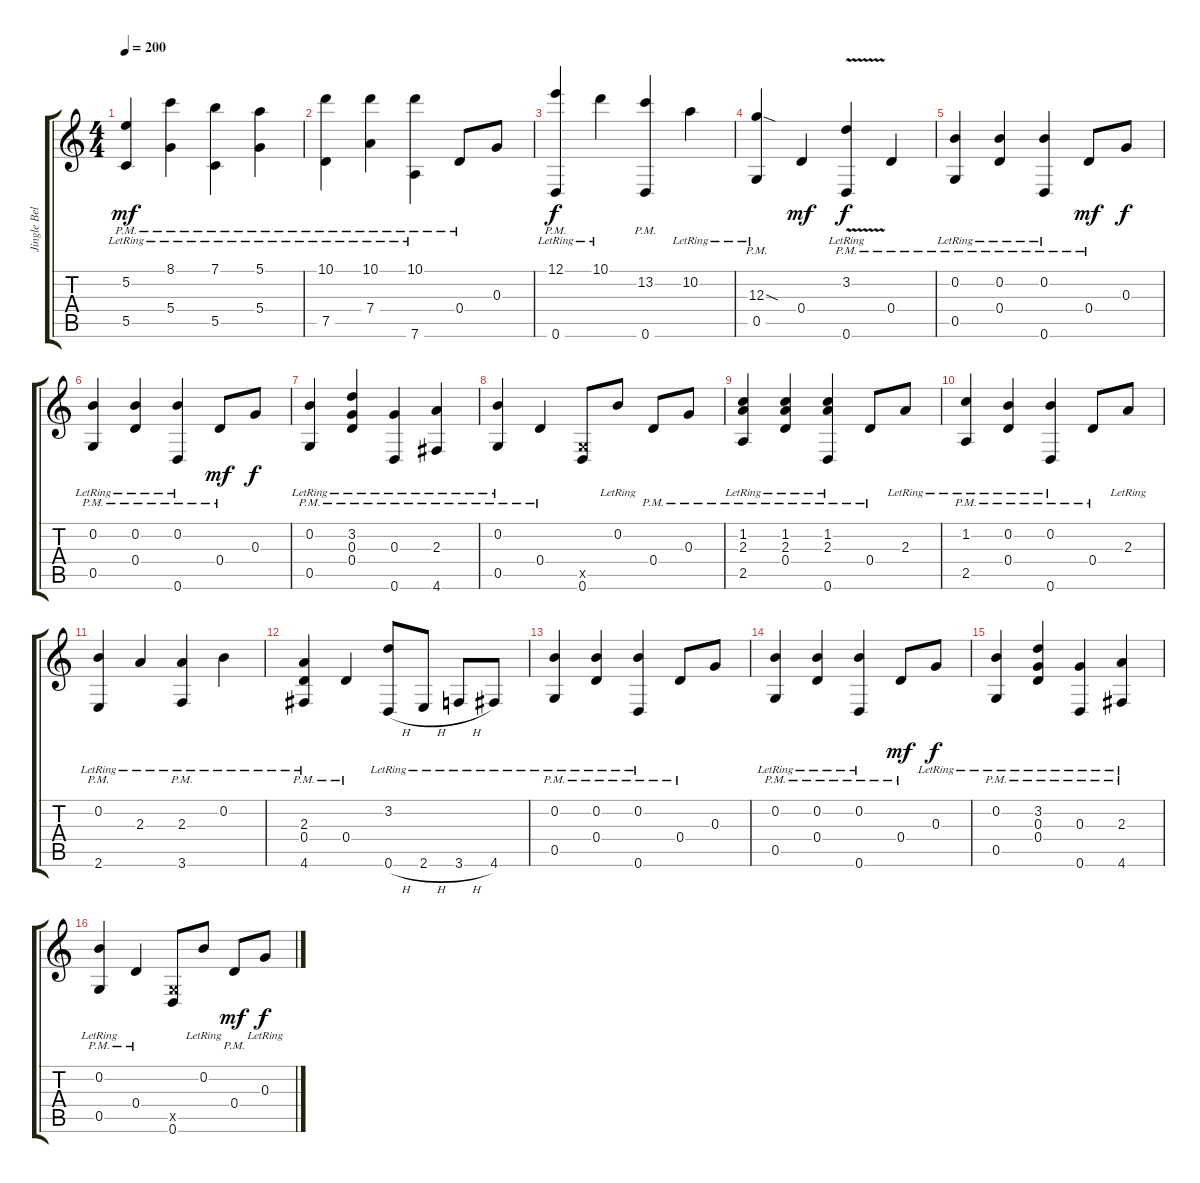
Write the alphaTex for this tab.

\track ("Jingle Bells" "Jingle Bel") {instrument acousticguitarsteel}
\staff {score tabs}
\tuning (E4 B3 G3 D3 G2 D2) {hide}
\ts (4 4)
\tempo 200
\clef g2
\ks c
(5.2{lr} 5.5{pm}).4{dy mf} (8.1{lr} 5.4{pm}).4 (7.1{lr} 5.5{pm}).4 (5.1{lr} 5.4{pm}).4 |
(10.1{lr} 7.5{pm}).4 (10.1{lr} 7.4{pm}).4 (10.1{lr} 7.6{pm}).4 0.4{pm}.8 0.3.8 |
(12.1{lr} 0.6{pm}).4{dy f} 10.1{lr}.4 (13.2 0.6{pm}).4 10.2{lr}.4 |
(12.3{sod lr} 0.5{pm}).4 0.4.4{dy mf} (3.2{v lr} 0.6{pm}).4{dy f} 0.4{pm}.4 |
(0.2{lr} 0.5{pm}).4 (0.2{lr} 0.4{pm}).4 (0.2{lr} 0.6{pm}).4 0.4{pm}.8{dy mf} 0.3.8{dy f} |
(0.2{lr} 0.5{pm}).4 (0.2{lr} 0.4{pm}).4 (0.2{lr} 0.6{pm}).4 0.4{pm}.8{dy mf} 0.3.8{dy f} |
(0.2{lr} 0.5{pm}).4 (3.2{lr} 0.3{lr} 0.4{pm}).4 (0.3{lr} 0.6{pm}).4 (2.3{lr} 4.6{pm}).4 |
(0.2{lr} 0.5{pm}).4 0.4{pm}.4 (0.5{x} 0.6).8 0.2{lr}.8 0.4{pm}.8 0.3{pm}.8 |
(1.2{lr} 2.3{lr} 2.5{pm}).4 (1.2{lr} 2.3{lr} 0.4{pm}).4 (1.2{lr} 2.3{lr} 0.6{pm}).4 0.4{pm}.8 2.3{lr}.8 |
(1.2{lr} 2.5{pm}).4 (0.2{lr} 0.4{pm}).4 (0.2{lr} 0.6{pm}).4 0.4{pm}.8 2.3{lr}.8 |
(0.2{lr} 2.6{pm}).4 2.3{lr}.4 (2.3{lr} 3.6{pm}).4 0.2{lr}.4 |
(2.3{lr} 0.4{pm} 4.6{pm}).4 0.4{pm}.4 (3.2{lr} 0.6{h}).8 2.6{h lr}.8 3.6{h lr}.8 4.6{lr}.8 |
(0.2{lr} 0.5{pm}).4 (0.2{lr} 0.4{pm}).4 (0.2{lr} 0.6{pm}).4 0.4{pm}.8 0.3.8 |
(0.2{lr} 0.5{pm}).4 (0.2{lr} 0.4{pm}).4 (0.2{lr} 0.6{pm}).4 0.4{pm}.8{dy mf} 0.3{lr}.8{dy f} |
(0.2{lr} 0.5{pm}).4 (3.2{lr} 0.3{lr} 0.4{pm}).4 (0.3{lr} 0.6{pm}).4 (2.3{lr} 4.6{pm}).4 |
(0.2{lr} 0.5{pm}).4 0.4{pm}.4 (0.5{x} 0.6).8 0.2{lr}.8 0.4{pm}.8{dy mf} 0.3{lr}.8{dy f}
